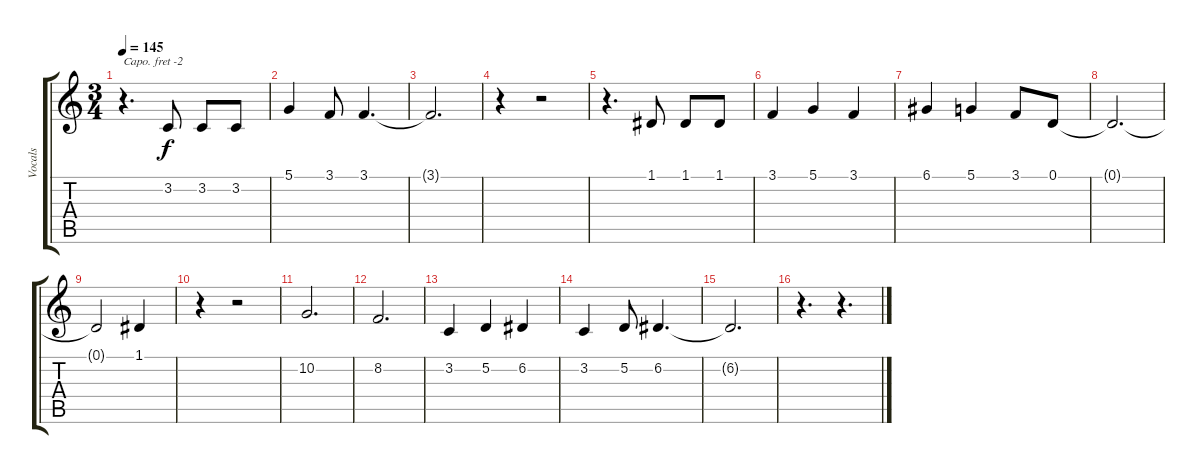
\track ("Vocals" "Vocals") {instrument trumpet}
\staff {score tabs}
\capo -2
\tuning (E4 B3 G3 D3 A2 D2) {hide}
\ts (3 4)
\tempo 145
\clef g2
\ks c
r.4{d dy f} 3.2.8 3.2.8 3.2.8 |
5.1.4 3.1.8 3.1.4{d} |
3.1{t}.2{d} |
r.4 r.2 |
r.4{d} 1.1.8 1.1.8 1.1.8 |
3.1.4 5.1.4 3.1.4 |
6.1.4 5.1.4 3.1.8 0.1.8 |
0.1{t}.2{d} |
0.1{t}.2 1.1.4 |
r.4 r.2 |
10.2.2{d} |
8.2.2{d} |
3.2.4 5.2.4 6.2.4 |
3.2.4 5.2.8 6.2.4{d} |
6.2{t}.2{d} |
r.4{d} r.4{d}
